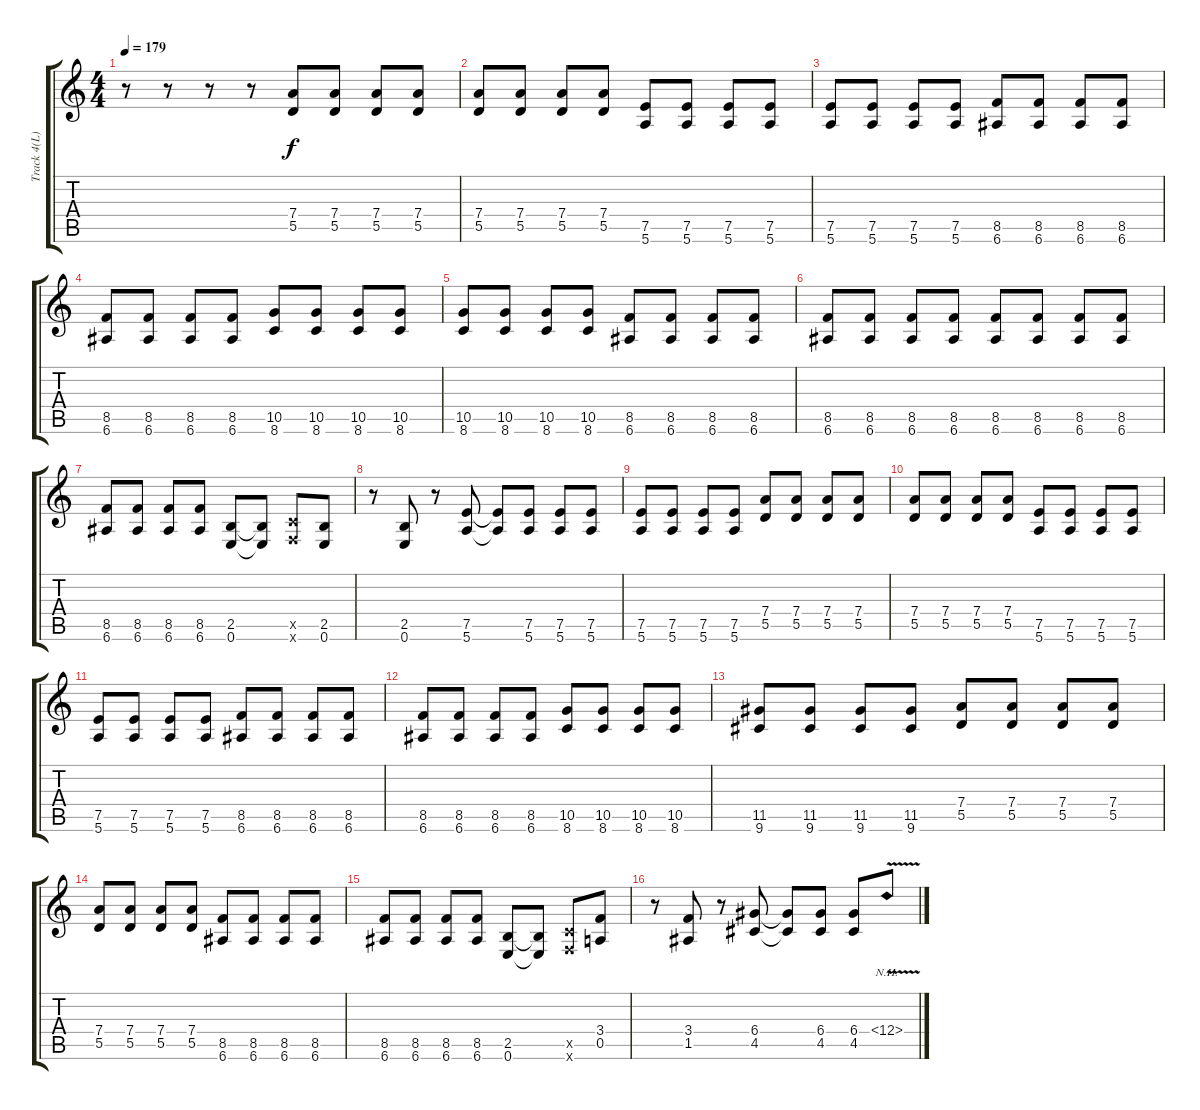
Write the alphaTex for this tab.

\track ("Track 4(L)" "Track 4(L)") {instrument overdrivenguitar}
\staff {score tabs}
\tuning (E4 B3 G3 D3 A2 E2) {hide}
\ts (4 4)
\tempo 179
\clef g2
\ks c
r.8{dy f} r.8 r.8 r.8 (7.4 5.5).8 (7.4 5.5).8 (7.4 5.5).8 (7.4 5.5).8 |
(7.4 5.5).8 (7.4 5.5).8 (7.4 5.5).8 (7.4 5.5).8 (7.5 5.6).8 (7.5 5.6).8 (7.5 5.6).8 (7.5 5.6).8 |
(7.5 5.6).8 (7.5 5.6).8 (7.5 5.6).8 (7.5 5.6).8 (8.5 6.6).8 (8.5 6.6).8 (8.5 6.6).8 (8.5 6.6).8 |
(8.5 6.6).8 (8.5 6.6).8 (8.5 6.6).8 (8.5 6.6).8 (10.5 8.6).8 (10.5 8.6).8 (10.5 8.6).8 (10.5 8.6).8 |
(10.5 8.6).8 (10.5 8.6).8 (10.5 8.6).8 (10.5 8.6).8 (8.5 6.6).8 (8.5 6.6).8 (8.5 6.6).8 (8.5 6.6).8 |
(8.5 6.6).8 (8.5 6.6).8 (8.5 6.6).8 (8.5 6.6).8 (8.5 6.6).8 (8.5 6.6).8 (8.5 6.6).8 (8.5 6.6).8 |
(8.5 6.6).8 (8.5 6.6).8 (8.5 6.6).8 (8.5 6.6).8 (2.5 0.6).8 (2.5{t} 0.6{t}).8 (3.5{x} 1.6{x}).8 (2.5 0.6).8 |
r.8 (2.5 0.6).8 r.8 (7.5 5.6).8 (7.5{t} 5.6{t}).8 (7.5 5.6).8 (7.5 5.6).8 (7.5 5.6).8 |
(7.5 5.6).8 (7.5 5.6).8 (7.5 5.6).8 (7.5 5.6).8 (7.4 5.5).8 (7.4 5.5).8 (7.4 5.5).8 (7.4 5.5).8 |
(7.4 5.5).8 (7.4 5.5).8 (7.4 5.5).8 (7.4 5.5).8 (7.5 5.6).8 (7.5 5.6).8 (7.5 5.6).8 (7.5 5.6).8 |
(7.5 5.6).8 (7.5 5.6).8 (7.5 5.6).8 (7.5 5.6).8 (8.5 6.6).8 (8.5 6.6).8 (8.5 6.6).8 (8.5 6.6).8 |
(8.5 6.6).8 (8.5 6.6).8 (8.5 6.6).8 (8.5 6.6).8 (10.5 8.6).8 (10.5 8.6).8 (10.5 8.6).8 (10.5 8.6).8 |
(11.5 9.6).8 (11.5 9.6).8 (11.5 9.6).8 (11.5 9.6).8 (7.4 5.5).8 (7.4 5.5).8 (7.4 5.5).8 (7.4 5.5).8 |
(7.4 5.5).8 (7.4 5.5).8 (7.4 5.5).8 (7.4 5.5).8 (8.5 6.6).8 (8.5 6.6).8 (8.5 6.6).8 (8.5 6.6).8 |
(8.5 6.6).8 (8.5 6.6).8 (8.5 6.6).8 (8.5 6.6).8 (2.5 0.6).8 (2.5{t} 0.6{t}).8 (3.5{x} 1.6{x}).8 (3.4 0.5).8 |
r.8 (3.4 1.5).8 r.8 (6.4 4.5).8 (6.4{t} 4.5{t}).8 (6.4 4.5).8 (6.4 4.5).8 6.4{nh v}.8
